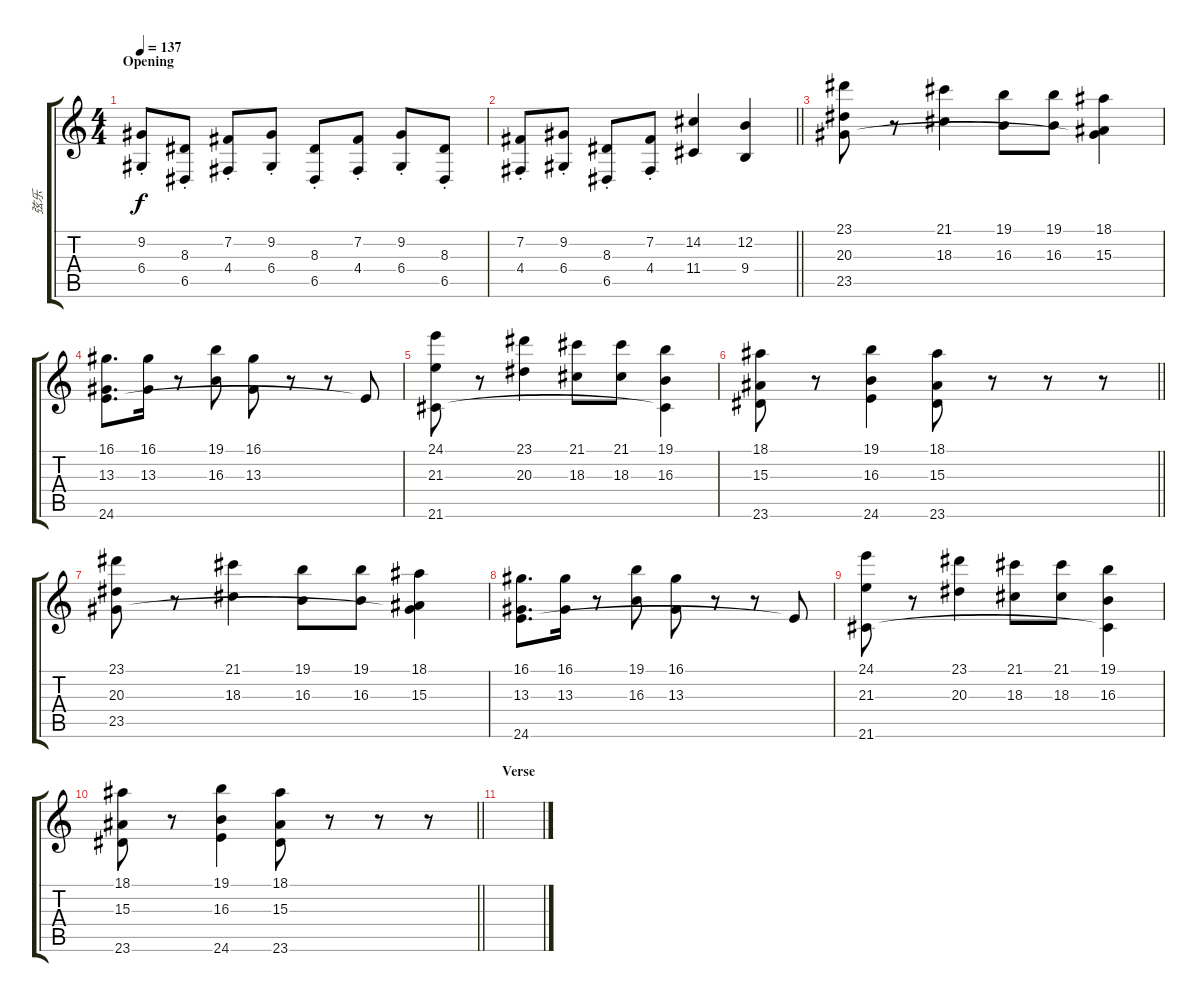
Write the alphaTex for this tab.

\track ("弦乐" "弦乐") {instrument stringensemble1}
\staff {score tabs}
\tuning (E4 B3 G3 D3 A2 E2) {hide}
\ts (4 4)
\section ("" "Opening")
\tempo 137
\clef g2
\ks c
(9.2{st} 6.4{st}).8{dy f instrument stringensemble1} (8.3{st} 6.5{st}).8 (7.2{st} 4.4{st}).8 (9.2{st} 6.4{st}).8 (8.3{st} 6.5{st}).8 (7.2{st} 4.4{st}).8 (9.2{st} 6.4{st}).8 (8.3{st} 6.5{st}).8 |
\barLineRight lightlight
(7.2{st} 4.4{st}).8 (9.2{st} 6.4{st}).8 (8.3{st} 6.5{st}).8 (7.2{st} 4.4{st}).8 (14.2 11.4).4 (12.2 9.4).4 |
(23.1 20.3 23.5).8 r.8 (21.1 18.3).4 (19.1 16.3).8 (19.1 16.3).8 (18.1 15.3 23.5{t}).4 |
(16.1 13.3 24.6).8{d} (16.1 13.3).16 r.8 (19.1 16.3).8 (16.1 13.3).8 r.8 r.8 24.6{t}.8 |
(24.1 21.3 21.6).8 r.8 (23.1 20.3).4 (21.1 18.3).8 (21.1 18.3).8 (19.1 16.3 21.6{t}).4 |
\barLineRight lightlight
(18.1 15.3 23.6).8 r.8 (19.1 16.3 24.6).4 (18.1 15.3 23.6).8 r.8 r.8 r.8 |
(23.1 20.3 23.5).8 r.8 (21.1 18.3).4 (19.1 16.3).8 (19.1 16.3).8 (18.1 15.3 23.5{t}).4 |
(16.1 13.3 24.6).8{d} (16.1 13.3).16 r.8 (19.1 16.3).8 (16.1 13.3).8 r.8 r.8 24.6{t}.8 |
(24.1 21.3 21.6).8 r.8 (23.1 20.3).4 (21.1 18.3).8 (21.1 18.3).8 (19.1 16.3 21.6{t}).4 |
\barLineRight lightlight
(18.1 15.3 23.6).8 r.8 (19.1 16.3 24.6).4 (18.1 15.3 23.6).8 r.8 r.8 r.8 |
\section ("" "Verse")
